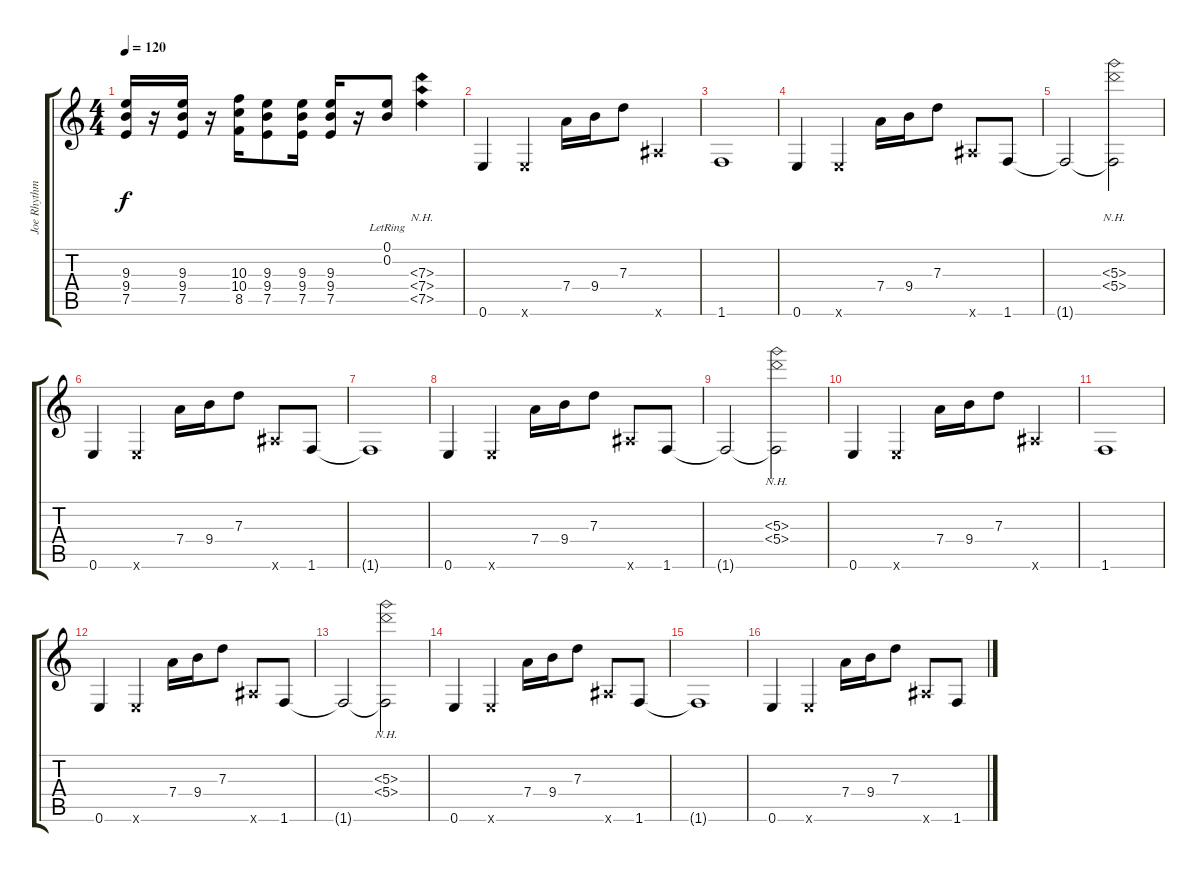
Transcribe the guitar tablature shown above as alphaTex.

\track ("Joe Rhythm" "Joe Rhythm") {instrument electricguitarclean}
\staff {score tabs}
\tuning (E4 B3 G3 D3 A2 E2) {hide}
\ts (4 4)
\tempo 120
\clef g2
\ks c
(9.3 9.4 7.5).16{dy f} r.16 (9.3 9.4 7.5).16 r.16 (10.3 10.4 8.5).16 (9.3 9.4 7.5).8 (9.3 9.4 7.5).16 (9.3 9.4 7.5).16 r.16 (0.1{lr} 0.2{lr}).8 (7.3{nh} 7.4{nh} 7.5{nh}).4 |
0.6.4 0.6{x}.4 7.4.16 9.4.16 7.3.8 6.6{x}.4 |
1.6.1 |
0.6.4 0.6{x}.4 7.4.16 9.4.16 7.3.8 6.6{x}.8 1.6.8 |
1.6{t}.2 (5.3{nh} 5.4{nh} 1.6{t}).2 |
0.6.4 0.6{x}.4 7.4.16 9.4.16 7.3.8 6.6{x}.8 1.6.8 |
1.6{t}.1 |
0.6.4 0.6{x}.4 7.4.16 9.4.16 7.3.8 6.6{x}.8 1.6.8 |
1.6{t}.2 (5.3{nh} 5.4{nh} 1.6{t}).2 |
0.6.4 0.6{x}.4 7.4.16 9.4.16 7.3.8 6.6{x}.4 |
1.6.1 |
0.6.4 0.6{x}.4 7.4.16 9.4.16 7.3.8 6.6{x}.8 1.6.8 |
1.6{t}.2 (5.3{nh} 5.4{nh} 1.6{t}).2 |
0.6.4 0.6{x}.4 7.4.16 9.4.16 7.3.8 6.6{x}.8 1.6.8 |
1.6{t}.1 |
0.6.4 0.6{x}.4 7.4.16 9.4.16 7.3.8 6.6{x}.8 1.6.8
